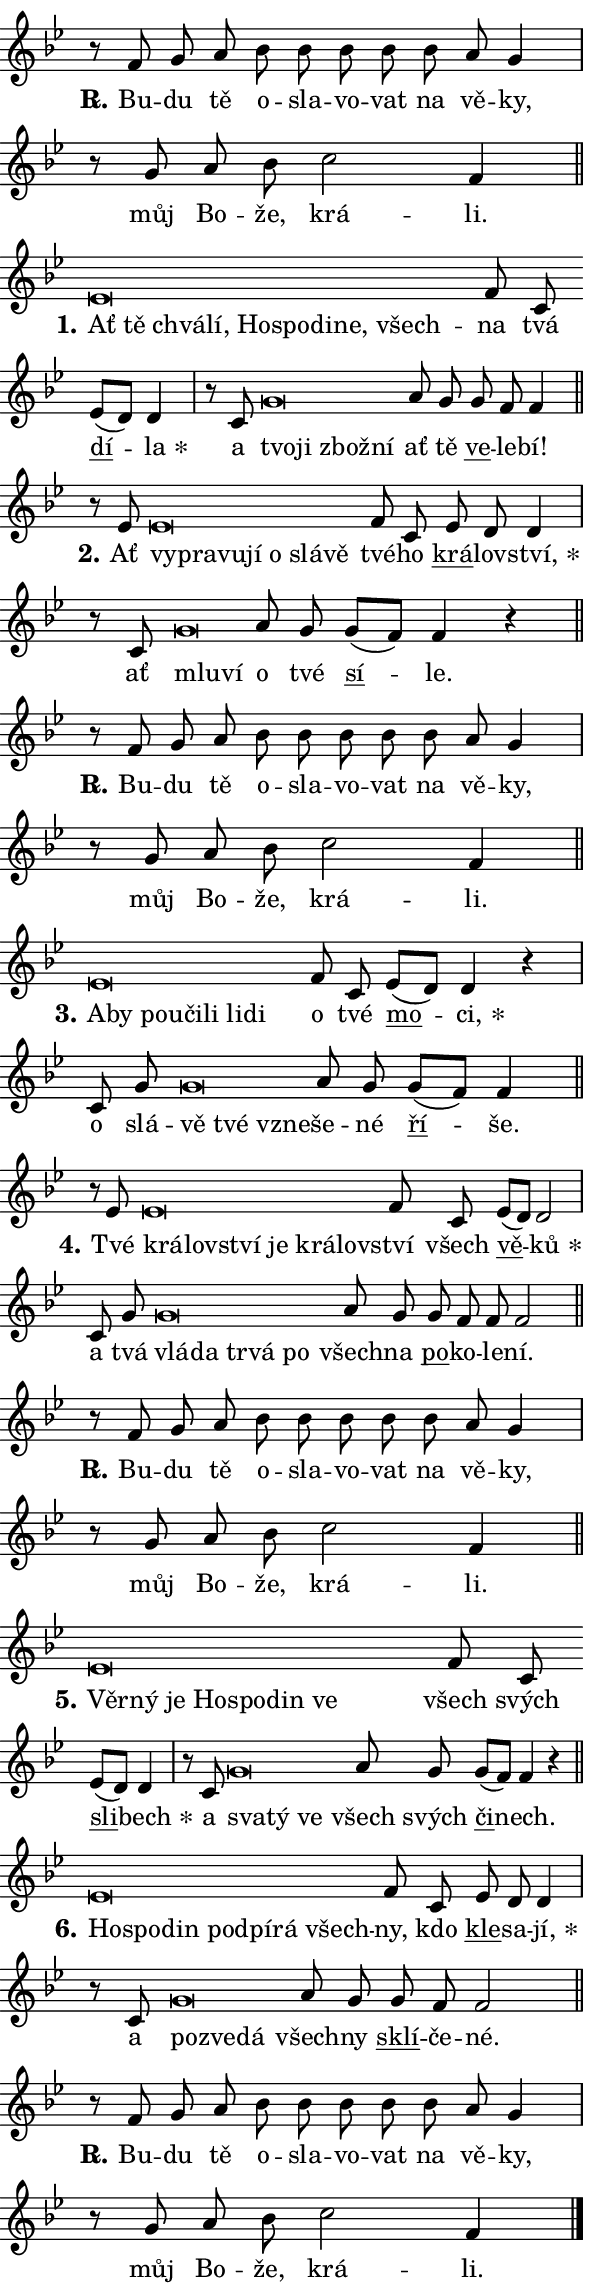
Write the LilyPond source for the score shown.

\version "2.24.0"
\header { tagline = "" }
\paper {
  indent = 0\cm
  top-margin = 0\cm
  right-margin = 0.13\cm % to fit lyric hyphens
  bottom-margin = 0\cm
  left-margin = 0\cm
  paper-width = 10\cm
  page-breaking = #ly:one-page-breaking
  system-system-spacing.basic-distance = #11
  score-system-spacing.basic-distance = #11
  ragged-last = ##f
}


%% Author: Thomas Morley
%% https://lists.gnu.org/archive/html/lilypond-user/2020-05/msg00002.html
#(define (line-position grob)
"Returns position of @var[grob} in current system:
   @code{'start}, if at first time-step
   @code{'end}, if at last time-step
   @code{'middle} otherwise
"
  (let* ((col (ly:item-get-column grob))
         (ln (ly:grob-object col 'left-neighbor))
         (rn (ly:grob-object col 'right-neighbor))
         (col-to-check-left (if (ly:grob? ln) ln col))
         (col-to-check-right (if (ly:grob? rn) rn col))
         (break-dir-left
           (and
             (ly:grob-property col-to-check-left 'non-musical #f)
             (ly:item-break-dir col-to-check-left)))
         (break-dir-right
           (and
             (ly:grob-property col-to-check-right 'non-musical #f)
             (ly:item-break-dir col-to-check-right))))
        (cond ((eqv? 1 break-dir-left) 'start)
              ((eqv? -1 break-dir-right) 'end)
              (else 'middle))))

#(define (tranparent-at-line-position vctor)
  (lambda (grob)
  "Relying on @code{line-position} select the relevant enry from @var{vctor}.
Used to determine transparency,"
    (case (line-position grob)
      ((end) (not (vector-ref vctor 0)))
      ((middle) (not (vector-ref vctor 1)))
      ((start) (not (vector-ref vctor 2))))))

noteHeadBreakVisibility =
#(define-music-function (break-visibility)(vector?)
"Makes @code{NoteHead}s transparent relying on @var{break-visibility}"
#{
  \override NoteHead.transparent =
    #(tranparent-at-line-position break-visibility)
#})

#(define delete-ledgers-for-transparent-note-heads
  (lambda (grob)
    "Reads whether a @code{NoteHead} is transparent.
If so this @code{NoteHead} is removed from @code{'note-heads} from
@var{grob}, which is supposed to be @code{LedgerLineSpanner}.
As a result ledgers are not printed for this @code{NoteHead}"
    (let* ((nhds-array (ly:grob-object grob 'note-heads))
           (nhds-list
             (if (ly:grob-array? nhds-array)
                 (ly:grob-array->list nhds-array)
                 '()))
           ;; Relies on the transparent-property being done before
           ;; Staff.LedgerLineSpanner.after-line-breaking is executed.
           ;; This is fragile ...
           (to-keep
             (remove
               (lambda (nhd)
                 (ly:grob-property nhd 'transparent #f))
               nhds-list)))
      ;; TODO find a better method to iterate over grob-arrays, similiar
      ;; to filter/remove etc for lists
      ;; For now rebuilt from scratch
      (set! (ly:grob-object grob 'note-heads)  '())
      (for-each
        (lambda (nhd)
          (ly:pointer-group-interface::add-grob grob 'note-heads nhd))
        to-keep))))

squashNotes = {
  \override NoteHead.X-extent = #'(-0.2 . 0.2)
  \override NoteHead.Y-extent = #'(-0.75 . 0)
  \override NoteHead.stencil =
    #(lambda (grob)
       (let ((pos (ly:grob-property grob 'staff-position)))
         (begin
           (if (< pos -7) (display "ERROR: Lower brevis then expected\n") (display ""))
           (if (<= pos -6) ly:text-interface::print ly:note-head::print))))
}
unSquashNotes = {
  \revert NoteHead.X-extent
  \revert NoteHead.Y-extent
  \revert NoteHead.stencil
}

hideNotes = \noteHeadBreakVisibility #begin-of-line-visible
unHideNotes = \noteHeadBreakVisibility #all-visible

% work-around for resetting accidentals
% https://lilypond.org/doc/v2.23/Documentation/notation/displaying-rhythms#unmetered-music
cadenzaMeasure = {
  \cadenzaOff
  \partial 1024 s1024
  \cadenzaOn
}

#(define-markup-command (accent layout props text) (markup?)
  "Underline accented syllable"
  (interpret-markup layout props
    #{\markup \override #'(offset . 4.3) \underline { #text }#}))

responsum = \markup \concat {
  "R" \hspace #-1.05 \path #0.1 #'((moveto 0 0.07) (lineto 0.9 0.8)) \hspace #0.05 "."
}

spaceSize = #0.6828661417322834 % exact space size for TeX Gyre Schola

\layout {
  \context {
    \Staff
    \remove "Time_signature_engraver"
    \override LedgerLineSpanner.after-line-breaking = #delete-ledgers-for-transparent-note-heads
  }
  \context {
    \Lyrics {
      \override LyricSpace.minimum-distance = \spaceSize
      \override LyricText.font-name = #"TeX Gyre Schola"
      \override LyricText.font-size = 1
      \override StanzaNumber.font-name = #"TeX Gyre Schola Bold"
      \override StanzaNumber.font-size = 1
    }
  }
  \context {
    \Score 
    \override NoteHead.text =
      #(lambda (grob) 
        (let ((pos (ly:grob-property grob 'staff-position)))
          #{\markup {
            \combine
              \halign #-0.55 \raise #(if (= pos -6) 0 0.5) \override #'(thickness . 2) \draw-line #'(3.2 . 0)
              \musicglyph "noteheads.sM1"
          }#}))
  }
}

% magnetic-lyrics.ily
%
%   written by
%     Jean Abou Samra <jean@abou-samra.fr>
%     Werner Lemberg <wl@gnu.org>
%
%   adapted by
%     Jiri Hon <jiri.hon@gmail.com>
%
% Version 2022-Apr-15

% https://www.mail-archive.com/lilypond-user@gnu.org/msg149350.html

#(define (Left_hyphen_pointer_engraver context)
   "Collect syllable-hyphen-syllable occurrences in lyrics and store
them in properties.  This engraver only looks to the left.  For
example, if the lyrics input is @code{foo -- bar}, it does the
following.

@itemize @bullet
@item
Set the @code{text} property of the @code{LyricHyphen} grob between
@q{foo} and @q{bar} to @code{foo}.

@item
Set the @code{left-hyphen} property of the @code{LyricText} grob with
text @q{foo} to the @code{LyricHyphen} grob between @q{foo} and
@q{bar}.
@end itemize

Use this auxiliary engraver in combination with the
@code{lyric-@/text::@/apply-@/magnetic-@/offset!} hook."
   (let ((hyphen #f)
         (text #f))
     (make-engraver
      (acknowledgers
       ((lyric-syllable-interface engraver grob source-engraver)
        (set! text grob)))
      (end-acknowledgers
       ((lyric-hyphen-interface engraver grob source-engraver)
        ;(when (not (grob::has-interface grob 'lyric-space-interface))
          (set! hyphen grob)));)
      ((stop-translation-timestep engraver)
       (when (and text hyphen)
         (ly:grob-set-object! text 'left-hyphen hyphen))
       (set! text #f)
       (set! hyphen #f)))))

#(define (lyric-text::apply-magnetic-offset! grob)
   "If the space between two syllables is less than the value in
property @code{LyricText@/.details@/.squash-threshold}, move the right
syllable to the left so that it gets concatenated with the left
syllable.

Use this function as a hook for
@code{LyricText@/.after-@/line-@/breaking} if the
@code{Left_@/hyphen_@/pointer_@/engraver} is active."
   (let ((hyphen (ly:grob-object grob 'left-hyphen #f)))
     (when hyphen
       (let ((left-text (ly:spanner-bound hyphen LEFT)))
         (when (grob::has-interface left-text 'lyric-syllable-interface)
           (let* ((common (ly:grob-common-refpoint grob left-text X))
                  (this-x-ext (ly:grob-extent grob common X))
                  (left-x-ext
                   (begin
                     ;; Trigger magnetism for left-text.
                     (ly:grob-property left-text 'after-line-breaking)
                     (ly:grob-extent left-text common X)))
                  ;; `delta` is the gap width between two syllables.
                  (delta (- (interval-start this-x-ext)
                            (interval-end left-x-ext)))
                  (details (ly:grob-property grob 'details))
                  (threshold (assoc-get 'squash-threshold details 0.2)))
             (when (< delta threshold)
               (let* (;; We have to manipulate the input text so that
                      ;; ligatures crossing syllable boundaries are not
                      ;; disabled.  For languages based on the Latin
                      ;; script this is essentially a beautification.
                      ;; However, for non-Western scripts it can be a
                      ;; necessity.
                      (lt (ly:grob-property left-text 'text))
                      (rt (ly:grob-property grob 'text))
                      (is-space (grob::has-interface hyphen 'lyric-space-interface))
                      (space (if is-space " " ""))
                      (extra-delta (if is-space spaceSize 0))
                      ;; Append new syllable.
                      (ltrt-space (if (and (string? lt) (string? rt))
                                (string-append lt space rt)
                                (make-concat-markup (list lt space rt))))
                      ;; Right-align `ltrt` to the right side.
                      (ltrt-space-markup (grob-interpret-markup
                               grob
                               (make-translate-markup
                                (cons (interval-length this-x-ext) 0)
                                (make-right-align-markup ltrt-space)))))
                 (begin
                   ;; Don't print `left-text`.
                   (ly:grob-set-property! left-text 'stencil #f)
                   ;; Set text and stencil (which holds all collected
                   ;; syllables so far) and shift it to the left.
                   (ly:grob-set-property! grob 'text ltrt-space)
                   (ly:grob-set-property! grob 'stencil ltrt-space-markup)
                   (ly:grob-translate-axis! grob (- (- delta extra-delta)) X))))))))))


#(define (lyric-hyphen::displace-bounds-first grob)
   ;; Make very sure this callback isn't triggered too early.
   (let ((left (ly:spanner-bound grob LEFT))
         (right (ly:spanner-bound grob RIGHT)))
     (ly:grob-property left 'after-line-breaking)
     (ly:grob-property right 'after-line-breaking)
     (ly:lyric-hyphen::print grob)))

squashThreshold = #0.4

\layout {
  \context {
    \Lyrics
    \consists #Left_hyphen_pointer_engraver
    \override LyricText.after-line-breaking =
      #lyric-text::apply-magnetic-offset!
    \override LyricHyphen.stencil = #lyric-hyphen::displace-bounds-first
    \override LyricText.details.squash-threshold = \squashThreshold
    \override LyricHyphen.minimum-distance = 0
    \override LyricHyphen.minimum-length = \squashThreshold
  }
}

squashText = \override LyricText.details.squash-threshold = 9999
unSquashText = \override LyricText.details.squash-threshold = \squashThreshold

leftText = \override LyricText.self-alignment-X = #LEFT
unLeftText = \revert LyricText.self-alignment-X

starOffset = #(lambda (grob) 
                (let ((x_offset (ly:self-alignment-interface::aligned-on-x-parent grob)))
                  (if (= x_offset 0) 0 (+ x_offset 1.2))))

star = #(define-music-function (syllable)(string?)
"Append star separator at the end of a syllable"
#{
  \once \override LyricText.X-offset = #starOffset
  \lyricmode { \markup {
    #syllable
    \override #'((font-name . "TeX Gyre Schola Bold")) \hspace #0.2 \lower #0.65 \larger "*"
  } }
#})

starAccent = #(define-music-function (syllable)(string?)
"Append star separator at the end of a syllable and make accent"
#{
  \once \override LyricText.X-offset = #starOffset
  \lyricmode { \markup {
    \accent #syllable
    \override #'((font-name . "TeX Gyre Schola Bold")) \hspace #0.2 \lower #0.65 \larger "*"
  } }
#})

breath = #(define-music-function (syllable)(string?)
"Append breathing indicator at the end of a syllable"
#{
  \lyricmode { \markup { #syllable "+" } }
#})

optionalBreath = #(define-music-function (syllable)(string?)
"Append optional breathing indicator at the end of a syllable"
#{
  \lyricmode { \markup { #syllable "(+)" } }
#})


\score {
    <<
        \new Voice = "melody" { \cadenzaOn \key bes \major \relative { r8 f' g a bes bes bes bes \bar "" bes a g4 \cadenzaMeasure \bar "|" r8 g a bes \bar "" c2 f,4 \cadenzaMeasure \bar "||" \break } }
        \new Lyrics \lyricsto "melody" { \lyricmode { \set stanza = \responsum
Bu -- du tě o -- sla -- vo -- vat na vě -- ky, můj Bo -- že, krá -- li. } }
    >>
    \layout {}
}

\score {
    <<
        \new Voice = "melody" { \cadenzaOn \key bes \major \relative { \squashNotes es'\breve*1/16 \hideNotes \breve*1/16 \bar "" \breve*1/16 \bar "" \breve*1/16 \bar "" \breve*1/16 \bar "" \breve*1/16 \bar "" \breve*1/16 \bar "" \breve*1/16 \breve*1/16 \bar "" \unHideNotes \unSquashNotes f8 c \bar "" es[( d)] d4 \cadenzaMeasure \bar "|" r8 c8 \squashNotes g'\breve*1/16 \hideNotes \breve*1/16 \bar "" \breve*1/16 \breve*1/16 \bar "" \unHideNotes \unSquashNotes a8 g \bar "" g f f4 \cadenzaMeasure \bar "||" \break } }
        \new Lyrics \lyricsto "melody" { \lyricmode { \set stanza = "1."
\leftText Ať \squashText tě chvá -- lí, Ho -- spo -- di -- ne, všech -- \unLeftText \unSquashText na tvá \markup \accent dí -- \star la a \leftText tvo -- \squashText ji zbož -- ní \unLeftText \unSquashText ať tě \markup \accent ve -- le -- bí! } }
    >>
    \layout {}
}

\score {
    <<
        \new Voice = "melody" { \cadenzaOn \key bes \major \relative { r8 es'8 \squashNotes es\breve*1/16 \hideNotes \breve*1/16 \bar "" \breve*1/16 \bar "" \breve*1/16 \bar "" \breve*1/16 \bar "" \breve*1/16 \breve*1/16 \bar "" \unHideNotes \unSquashNotes f8 c \bar "" es d d4 \cadenzaMeasure \bar "|" r8 c8 \squashNotes g'\breve*1/16 \hideNotes \breve*1/16 \bar "" \unHideNotes \unSquashNotes a8 g \bar "" g[( f)] f4 r \cadenzaMeasure \bar "||" \break } }
        \new Lyrics \lyricsto "melody" { \lyricmode { \set stanza = "2."
Ať \leftText vy -- \squashText pra -- vu -- jí o slá -- vě \unLeftText \unSquashText tvé -- ho \markup \accent krá -- lov -- \star ství, ať \leftText mlu -- \squashText ví \unLeftText \unSquashText o tvé \markup \accent sí -- le. } }
    >>
    \layout {}
}

\score {
    <<
        \new Voice = "melody" { \cadenzaOn \key bes \major \relative { r8 f' g a bes bes bes bes \bar "" bes a g4 \cadenzaMeasure \bar "|" r8 g a bes \bar "" c2 f,4 \cadenzaMeasure \bar "||" \break } }
        \new Lyrics \lyricsto "melody" { \lyricmode { \set stanza = \responsum
Bu -- du tě o -- sla -- vo -- vat na vě -- ky, můj Bo -- že, krá -- li. } }
    >>
    \layout {}
}

\score {
    <<
        \new Voice = "melody" { \cadenzaOn \key bes \major \relative { \squashNotes es'\breve*1/16 \hideNotes \breve*1/16 \bar "" \breve*1/16 \bar "" \breve*1/16 \bar "" \breve*1/16 \bar "" \breve*1/16 \bar "" \breve*1/16 \breve*1/16 \bar "" \unHideNotes \unSquashNotes f8 c \bar "" es[( d)] d4 r \cadenzaMeasure \bar "|" c8 g' \bar "" \squashNotes g\breve*1/16 \hideNotes \breve*1/16 \breve*1/16 \bar "" \unHideNotes \unSquashNotes a8 g \bar "" g[( f)] f4 \cadenzaMeasure \bar "||" \break } }
        \new Lyrics \lyricsto "melody" { \lyricmode { \set stanza = "3."
\leftText A -- \squashText by po -- u -- či -- li li -- di \unLeftText \unSquashText o tvé \markup \accent mo -- \star ci, o slá -- \leftText vě \squashText tvé vzne -- \unLeftText \unSquashText še -- né \markup \accent ří -- še. } }
    >>
    \layout {}
}

\score {
    <<
        \new Voice = "melody" { \cadenzaOn \key bes \major \relative { r8 es'8 \squashNotes es\breve*1/16 \hideNotes \breve*1/16 \bar "" \breve*1/16 \bar "" \breve*1/16 \bar "" \breve*1/16 \breve*1/16 \bar "" \unHideNotes \unSquashNotes f8 c \bar "" es[( d)] d2 \cadenzaMeasure \bar "|" c8 g' \bar "" \squashNotes g\breve*1/16 \hideNotes \breve*1/16 \bar "" \breve*1/16 \bar "" \breve*1/16 \breve*1/16 \bar "" \unHideNotes \unSquashNotes a8 g \bar "" g f f f2 \cadenzaMeasure \bar "||" \break } }
        \new Lyrics \lyricsto "melody" { \lyricmode { \set stanza = "4."
Tvé \leftText krá -- \squashText lov -- ství je krá -- lov -- \unLeftText \unSquashText ství všech \markup \accent vě -- \star ků a tvá \leftText vlá -- \squashText da tr -- vá po \unLeftText \unSquashText všech -- na \markup \accent po -- ko -- le -- ní. } }
    >>
    \layout {}
}

\score {
    <<
        \new Voice = "melody" { \cadenzaOn \key bes \major \relative { r8 f' g a bes bes bes bes \bar "" bes a g4 \cadenzaMeasure \bar "|" r8 g a bes \bar "" c2 f,4 \cadenzaMeasure \bar "||" \break } }
        \new Lyrics \lyricsto "melody" { \lyricmode { \set stanza = \responsum
Bu -- du tě o -- sla -- vo -- vat na vě -- ky, můj Bo -- že, krá -- li. } }
    >>
    \layout {}
}

\score {
    <<
        \new Voice = "melody" { \cadenzaOn \key bes \major \relative { \squashNotes es'\breve*1/16 \hideNotes \breve*1/16 \bar "" \breve*1/16 \bar "" \breve*1/16 \bar "" \breve*1/16 \bar "" \breve*1/16 \breve*1/16 \bar "" \unHideNotes \unSquashNotes f8 c \bar "" es[( d)] d4 \cadenzaMeasure \bar "|" r8 c8 \squashNotes g'\breve*1/16 \hideNotes \breve*1/16 \breve*1/16 \bar "" \unHideNotes \unSquashNotes a8 g \bar "" g[( f)] f4 r \cadenzaMeasure \bar "||" \break } }
        \new Lyrics \lyricsto "melody" { \lyricmode { \set stanza = "5."
\leftText Věr -- \squashText ný je Ho -- spo -- din ve \unLeftText \unSquashText všech svých \markup \accent sli -- \star bech a \leftText sva -- \squashText tý ve \unLeftText \unSquashText všech svých \markup \accent či -- nech. } }
    >>
    \layout {}
}

\score {
    <<
        \new Voice = "melody" { \cadenzaOn \key bes \major \relative { \squashNotes es'\breve*1/16 \hideNotes \breve*1/16 \bar "" \breve*1/16 \bar "" \breve*1/16 \bar "" \breve*1/16 \bar "" \breve*1/16 \breve*1/16 \bar "" \unHideNotes \unSquashNotes f8 c \bar "" es d d4 \cadenzaMeasure \bar "|" r8 c8 \squashNotes g'\breve*1/16 \hideNotes \breve*1/16 \breve*1/16 \bar "" \unHideNotes \unSquashNotes a8 g \bar "" g f f2 \cadenzaMeasure \bar "||" \break } }
        \new Lyrics \lyricsto "melody" { \lyricmode { \set stanza = "6."
\leftText Ho -- \squashText spo -- din pod -- pí -- rá všech -- \unLeftText \unSquashText ny, kdo \markup \accent kle -- sa -- \star jí, a \leftText po -- \squashText zve -- dá \unLeftText \unSquashText všech -- ny \markup \accent sklí -- če -- né. } }
    >>
    \layout {}
}

\score {
    <<
        \new Voice = "melody" { \cadenzaOn \key bes \major \relative { r8 f' g a bes bes bes bes \bar "" bes a g4 \cadenzaMeasure \bar "|" r8 g a bes \bar "" c2 f,4 \cadenzaMeasure \bar "||" \break } \bar "|." }
        \new Lyrics \lyricsto "melody" { \lyricmode { \set stanza = \responsum
Bu -- du tě o -- sla -- vo -- vat na vě -- ky, můj Bo -- že, krá -- li. } }
    >>
    \layout {}
}
